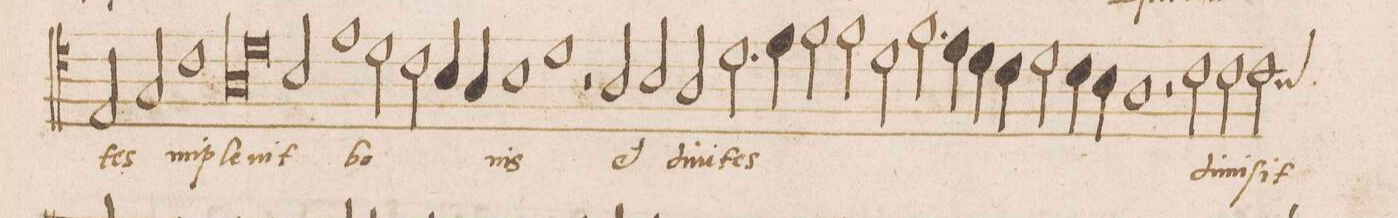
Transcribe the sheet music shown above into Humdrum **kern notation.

**kern	**text
*I"TENOR	*
*clefC4	*
*k[]	*
*met(C|)	*
*M2/1	*
2E/	-tes
2G/	im-
1c	-ple-
=61	=61
*lig	*
1A	-vit
1d	.
*Xlig	*
=62	=62
2B/	.
1e	.
2d\	bo-
=63	=63
2c\	.
4B/	.
4A/	.
1B	-nis
=64	=64
1d	.
2r	.
2A/	et
=65	=65
2B/	di-
2A/	-vi-
2.d\	-tes
4e\	.
=66	=66
2f\	.
2f\	.
2d\	.
2.f\	.
=67	=67
4e\	.
4d\	.
4c\	.
2d\	.
4c\	.
4B\	.
=68	=68
1A	.
2r	.
2c\	di-
=69	=69
2c\	-mi-
*custos:B	*
2c\	-ſit
*-	*-
